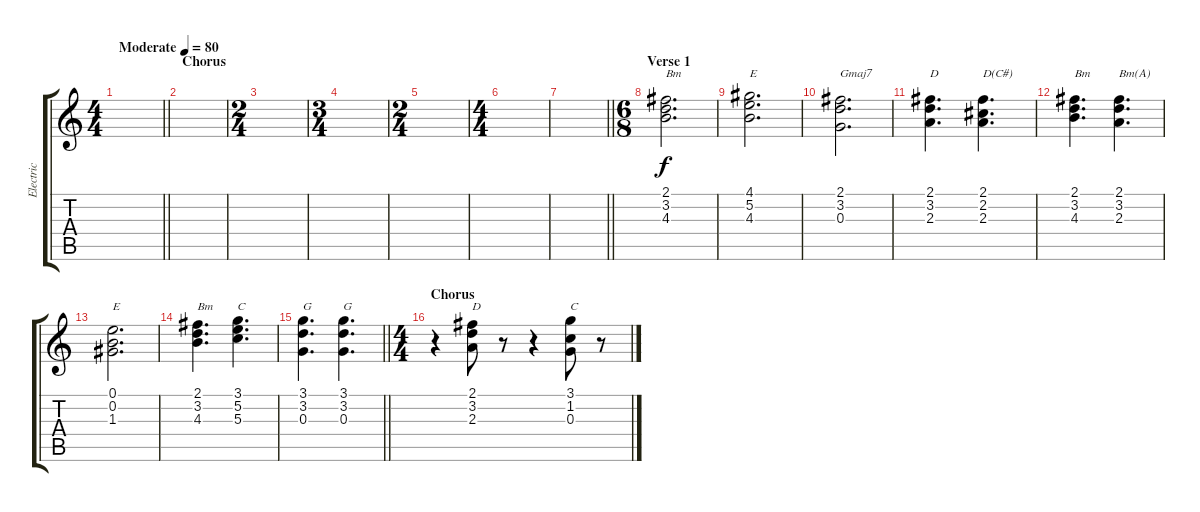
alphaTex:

\track ("Electric" "Electric") {instrument overdrivenguitar}
\staff {score tabs}
\tuning (E4 B3 G3 D3 A2 E2) {hide}
\ts (4 4)
\tempo (80 "Moderate")
\clef g2
\barLineRight lightlight
\ks c
|
\section ("" "Chorus")
|
\ts (2 4)
|
\ts (3 4)
|
\ts (2 4)
|
\ts (4 4)
|
\barLineRight lightlight
|
\ts (6 8)
\section ("" "Verse 1")
(2.1 3.2 4.3).2{d txt "Bm"} |
(4.1 5.2 4.3).2{d txt "E"} |
(2.1 3.2 0.3).2{d txt "Gmaj7"} |
(2.1 3.2 2.3).4{d txt "D"} (2.1 2.2 2.3).4{d txt "D(C#)"} |
(2.1 3.2 4.3).4{d txt "Bm"} (2.1 3.2 2.3).4{d txt "Bm(A)"} |
(0.1 0.2 1.3).2{d txt "E"} |
(2.1 3.2 4.3).4{d txt "Bm"} (3.1 5.2 5.3).4{d txt "C"} |
\barLineRight lightlight
(3.1 3.2 0.3).4{d txt "G"} (3.1 3.2 0.3).4{d txt "G"} |
\ts (4 4)
\section ("" "Chorus")
r.4 (2.1 3.2 2.3).8{txt "D"} r.8 r.4 (3.1 1.2 0.3).8{txt "C"} r.8
